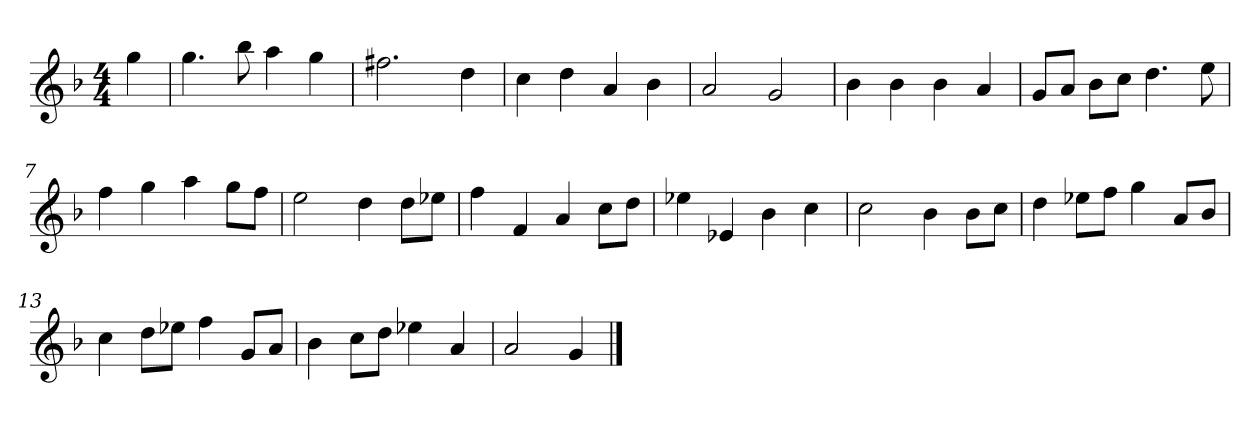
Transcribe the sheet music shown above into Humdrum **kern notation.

**kern
*part1
*staff1
*k[b-]
*M4/4
*MM120
=
4gg
=1
4.gg
8bb-
4aa
4gg
=2
2.ff#X
4dd
=3
4cc
4dd
4a
4b-
=4
2a
2g
=5
4b-
4b-
4b-
4a
=6
8gL
8aJ
8b-L
8ccJ
4.dd
8ee
=7
4ff
4gg
4aa
8ggL
8ffJ
=8
2ee
4dd
8ddL
8ee-XJ
=9
4ff
4f
4a
8ccL
8ddJ
=10
4ee-X
4e-X
4b-
4cc
=11
2cc
4b-
8b-L
8ccJ
=12
4dd
8ee-XL
8ffJ
4gg
8aL
8b-J
=13
4cc
8ddL
8ee-XJ
4ff
8gL
8aJ
=14
4b-
8ccL
8ddJ
4ee-X
4a
=15
2a
4g
==
*-
